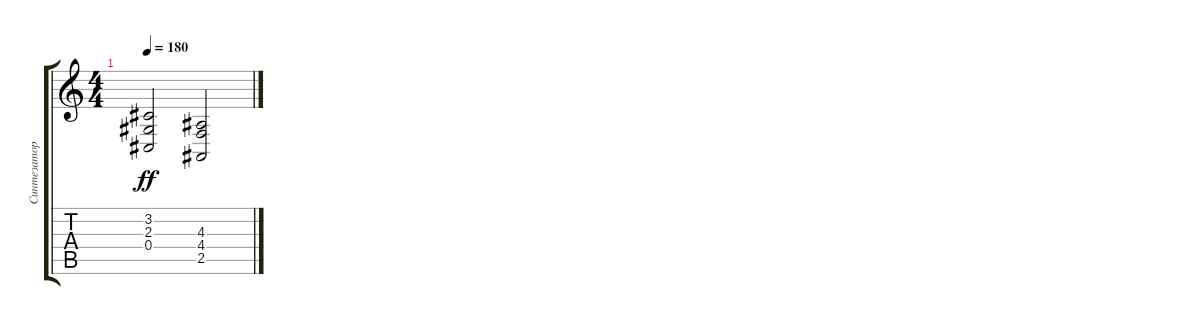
\track ("Синтезатор I" "Синтезатор") {instrument lead2sawtooth}
\staff {score tabs}
\tuning (Eb4 Bb3 Gb3 Db3 Ab2 Eb2) {hide}
\ts (4 4)
\tempo 180
\clef g2
\ks c
(3.2 2.3 0.4).2{dy ff} (4.3 4.4 2.5).2
